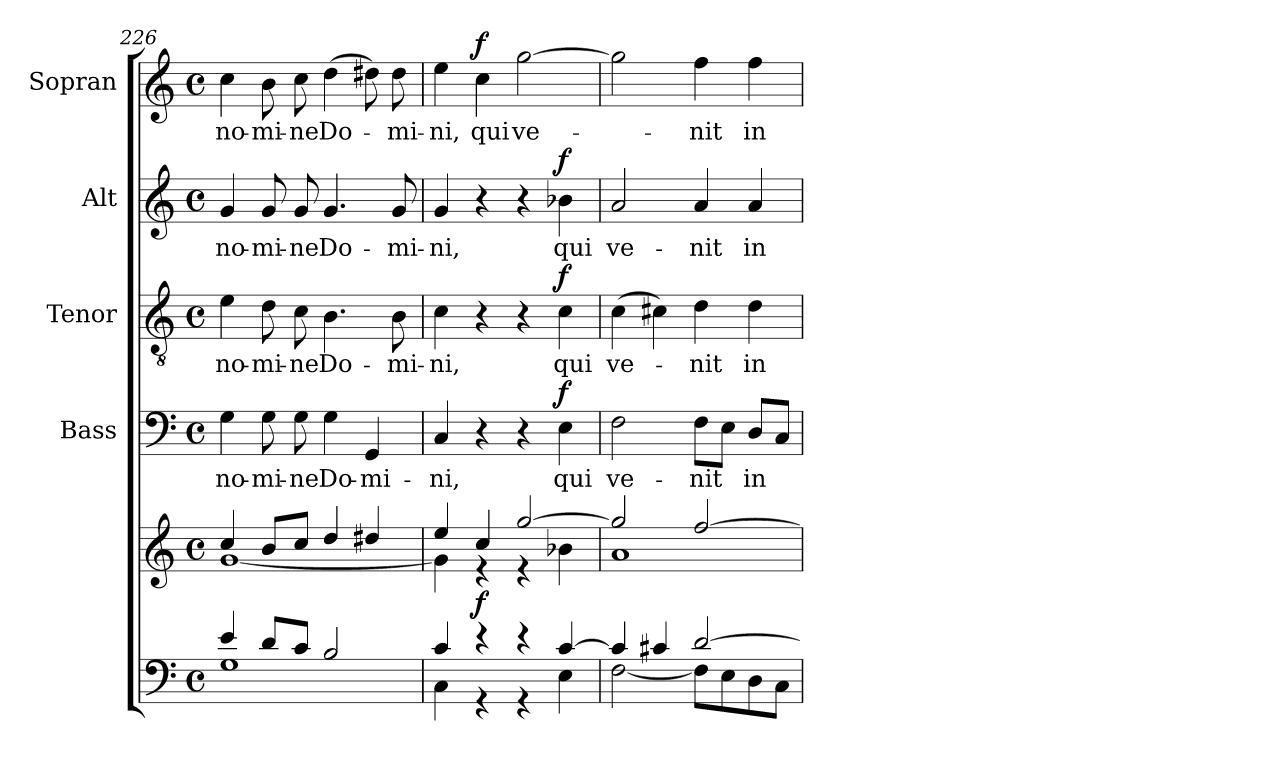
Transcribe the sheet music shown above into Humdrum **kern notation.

**kern	**kern	**dynam	**kern	**text	**dynam	**kern	**text	**dynam	**kern	**text	**dynam	**kern	**text	**dynam
*part5	*part5	*part5	*part4	*part4	*part4	*part3	*part3	*part3	*part2	*part2	*part2	*part1	*part1	*part1
*staff6	*staff5	*staff5/6	*staff4	*staff4	*staff4	*staff3	*staff3	*staff3	*staff2	*staff2	*staff2	*staff1	*staff1	*staff1
*	*	*	*I"Bass	*	*	*I"Tenor	*	*	*I"Alt	*	*	*I"Sopran	*	*
*	*	*	*I'B	*	*	*I'T	*	*	*I'A	*	*	*I'S	*	*
*clefF4	*clefG2	*	*clefF4	*	*	*clefGv2	*	*	*clefG2	*	*	*clefG2	*	*
*k[]	*k[]	*	*k[]	*	*	*k[]	*	*	*k[]	*	*	*k[]	*	*
*C:	*C:	*	*C:	*	*	*C:	*	*	*C:	*	*	*C:	*	*
*M4/4	*M4/4	*	*M4/4	*	*	*M4/4	*	*	*M4/4	*	*	*M4/4	*	*
*met(c)	*met(c)	*	*met(c)	*	*	*met(c)	*	*	*met(c)	*	*	*met(c)	*	*
=226	=226	=226	=226	=226	=226	=226	=226	=226	=226	=226	=226	=226	=226	=226
*^	*^	*	*	*	*	*	*	*	*	*	*	*	*	*
!	!	!	!	!	!	!LO:LY:b	!	!	!LO:LY:b	!	!	!LO:LY:b	!	!	!LO:LY:b	!
4e/	1G	4cc/	[<1g	.	4G\	no-	.	4e\	no-	.	4g/	no-	.	4cc\	no-	.
!	!	!	!	!	!	!LO:LY:b	!	!	!LO:LY:b	!	!	!LO:LY:b	!	!	!LO:LY:b	!
8d/L	.	8b/L	.	.	8G\	-mi-	.	8d\	-mi-	.	8g/	-mi-	.	8b\	-mi-	.
!	!	!	!	!	!	!LO:LY:b	!	!	!LO:LY:b	!	!	!LO:LY:b	!	!	!LO:LY:b	!
8c/J	.	8cc/J	.	.	8G\	-ne	.	8c\	-ne	.	8g/	-ne	.	8cc\	-ne	.
!	!	!	!	!	!	!LO:LY:b	!	!	!LO:LY:b	!	!	!LO:LY:b	!	!	!LO:LY:b	!
2B/	.	4dd/	.	.	4G\	Do-	.	4.B\	Do-	.	4.g/	Do-	.	(>4dd\	Do-	.
!	!	!	!	!	!	!LO:LY:b	!	!	!	!	!	!	!	!	!	!
.	.	4dd#X/	.	.	4GG/	-mi-	.	.	.	.	.	.	.	8dd#X\)	.	.
!	!	!	!	!	!	!	!	!	!LO:LY:b	!	!	!LO:LY:b	!	!	!LO:LY:b	!
.	.	.	.	.	.	.	.	8B\	-mi-	.	8g/	-mi-	.	8dd#\	-mi-	.
=227	=227	=227	=227	=227	=227	=227	=227	=227	=227	=227	=227	=227	=227	=227	=227	=227
!	!	!	!	!	!	!LO:LY:b	!	!	!LO:LY:b	!	!	!LO:LY:b	!	!	!LO:LY:b	!
4c/	4C\	4ee/	4g\]	.	4C/	-ni,	.	4c\	-ni,	.	4g/	-ni,	.	4ee\	-ni,	.
!	!	!	!	!LO:DY:b	!	!	!	!	!	!	!	!	!	!	!LO:LY:b	!LO:DY:a
4r	4r	4cc/	4re	f	4r	.	.	4r	.	.	4r	.	.	4cc\	qui	f
!	!	!	!	!	!	!	!	!	!	!	!	!	!	!	!LO:LY:b	!
4r	4r	[>2gg/	4re	.	4r	.	.	4r	.	.	4r	.	.	[2gg\	ve-	.
!	!	!	!	!	!	!LO:LY:b	!LO:DY:a	!	!LO:LY:b	!LO:DY:a	!	!LO:LY:b	!LO:DY:a	!	!	!
[>4c/	4E\	.	4b-X\	.	4E\	qui	f	4c\	qui	f	4b-X\	qui	f	.	.	.
=228	=228	=228	=228	=228	=228	=228	=228	=228	=228	=228	=228	=228	=228	=228	=228	=228
!	!	!	!	!	!	!LO:LY:b	!	!	!LO:LY:b	!	!	!LO:LY:b	!	!	!	!
4c/]	[<2F\	2gg/]	1a	.	2F\	ve-	.	(>4c\	ve-	.	2a/	ve-	.	2gg\]	.	.
4c#X/	.	.	.	.	.	.	.	4c#X\)	.	.	.	.	.	.	.	.
!	!	!	!	!	!	!LO:LY:b	!	!	!LO:LY:b	!	!	!LO:LY:b	!	!	!LO:LY:b	!
[>2d/	8F\L]	[>2ff/	.	.	8F\L	-nit	.	4d\	-nit	.	4a/	-nit	.	4ff\	-nit	.
.	8E\	.	.	.	8E\J	.	.	.	.	.	.	.	.	.	.	.
!	!	!	!	!	!	!LO:LY:b	!	!	!LO:LY:b	!	!	!LO:LY:b	!	!	!LO:LY:b	!
.	8D\	.	.	.	8D/L	in	.	4d\	in	.	4a/	in	.	4ff\	in	.
.	8C\J	.	.	.	8C/J	.	.	.	.	.	.	.	.	.	.	.
*v	*v	*	*	*	*	*	*	*	*	*	*	*	*	*	*	*
*	*v	*v	*	*	*	*	*	*	*	*	*	*	*	*	*
=	=	=	=	=	=	=	=	=	=	=	=	=	=	=
*-	*-	*-	*-	*-	*-	*-	*-	*-	*-	*-	*-	*-	*-	*-
